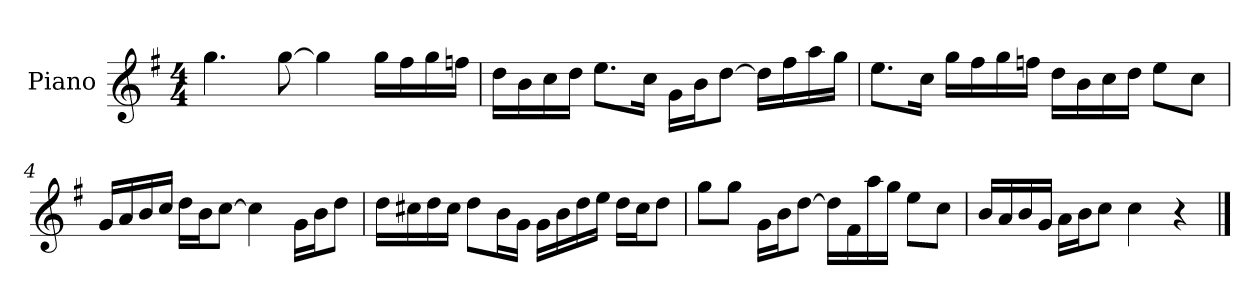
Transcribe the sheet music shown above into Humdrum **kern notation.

**kern
*part1
*staff1
*I"Piano
*I'P-no
*clefG2
*k[f#]
*M4/4
*MM90
=1
4.gg\
[8gg\
4gg\]
16gg\LL
16ff#\
16gg\
16ffn\JJ
=2
16dd\LL
16b\
16cc\
16dd\JJ
8.ee\L
16cc\Jk
16g\LL
16b\J
[8dd\J
16dd\LL]
16ff#\
16aa\
16gg\JJ
=3
8.ee\L
16cc\Jk
16gg\LL
16ff#\
16gg\
16ffn\JJ
16dd\LL
16b\
16cc\
16dd\JJ
8ee\L
8cc\J
!!LO:LB:g=z
=4
16g/LL
16a/
16b/
16cc/JJ
16dd\LL
16b\J
[8cc\J
4cc\]
16g\LL
16b\J
8dd\J
=5
16dd\LL
16cc#X\
16dd\
16cc#\JJ
8dd\L
16b\L
16g\JJ
16g\LL
16b\
16dd\
16ee\JJ
16dd\LL
16cc#\J
8dd\J
=6
8gg\L
8gg\J
16g\LL
16b\J
[8dd\J
16dd\LL]
16f#\
16aa\
16gg\JJ
8ee\L
8cc\J
!!LO:LB:g=z
=7
16b/LL
16a/
16b/
16g/JJ
16a\LL
16b\J
8cc\J
4cc\
4r
==
*-
